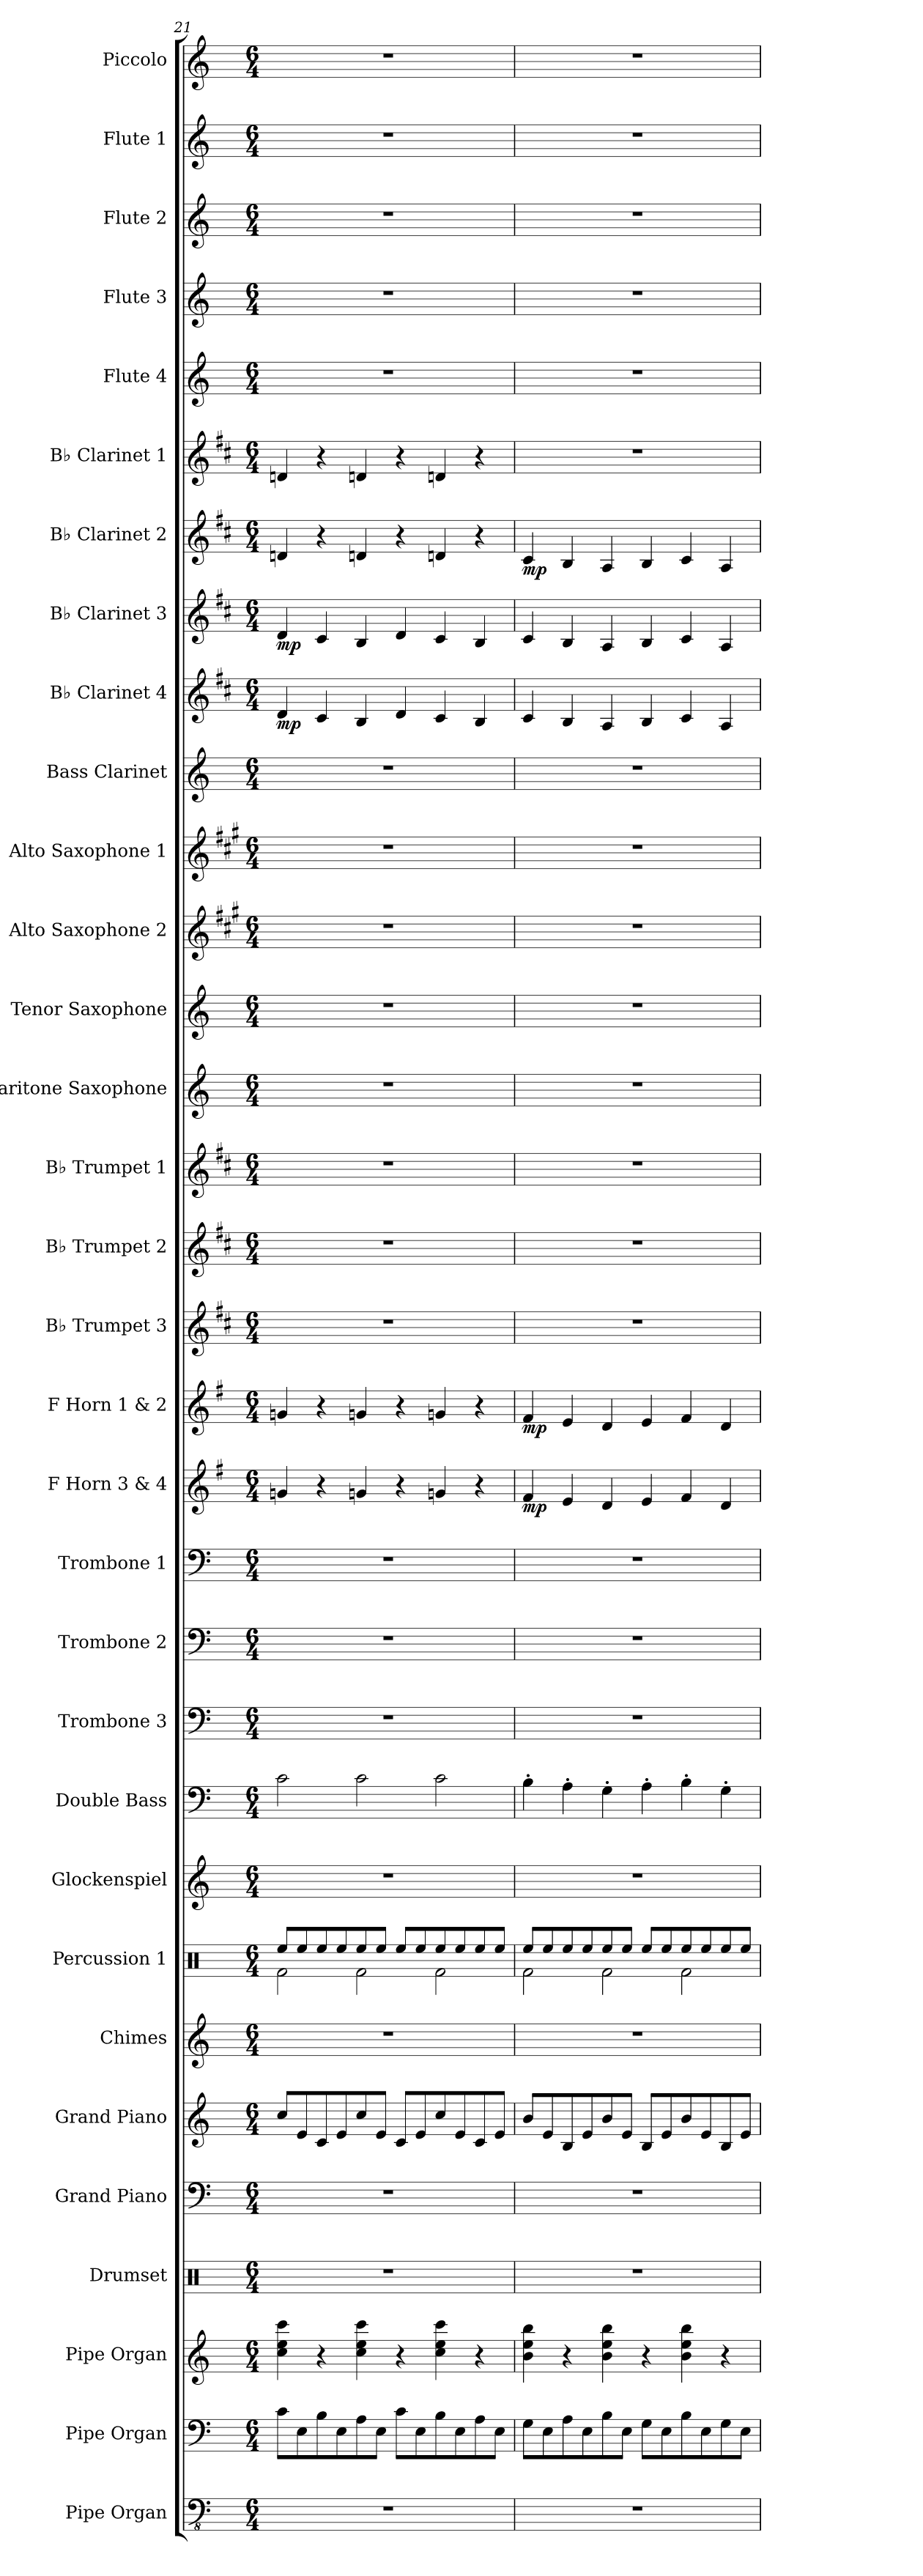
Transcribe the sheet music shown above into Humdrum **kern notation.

**kern	**kern	**kern	**kern	**kern	**kern	**kern	**kern	**kern	**kern	**kern	**kern	**kern	**kern	**dynam	**kern	**dynam	**kern	**kern	**kern	**kern	**kern	**kern	**kern	**kern	**kern	**dynam	**kern	**dynam	**kern	**dynam	**kern	**kern	**kern	**kern	**kern	**kern
*part32	*part31	*part30	*part29	*part28	*part27	*part26	*part25	*part24	*part23	*part22	*part21	*part20	*part19	*part19	*part18	*part18	*part17	*part16	*part15	*part14	*part13	*part12	*part11	*part10	*part9	*part9	*part8	*part8	*part7	*part7	*part6	*part5	*part4	*part3	*part2	*part1
*staff32	*staff31	*staff30	*staff29	*staff28	*staff27	*staff26	*staff25	*staff24	*staff23	*staff22	*staff21	*staff20	*staff19	*staff19	*staff18	*staff18	*staff17	*staff16	*staff15	*staff14	*staff13	*staff12	*staff11	*staff10	*staff9	*staff9	*staff8	*staff8	*staff7	*staff7	*staff6	*staff5	*staff4	*staff3	*staff2	*staff1
*I"Pipe Organ	*I"Pipe Organ	*I"Pipe Organ	*I"Drumset	*I"Grand Piano	*I"Grand Piano	*I"Chimes	*I"Percussion 1	*I"Glockenspiel	*I"Double Bass	*I"Trombone 3	*I"Trombone 2	*I"Trombone 1	*I"F Horn 3 &amp; 4	*	*I"F Horn 1 &amp; 2	*	*I"B♭ Trumpet 3	*I"B♭ Trumpet 2	*I"B♭ Trumpet 1	*I"Baritone Saxophone	*I"Tenor Saxophone	*I"Alto Saxophone 2	*I"Alto Saxophone 1	*I"Bass Clarinet	*I"B♭ Clarinet 4	*	*I"B♭ Clarinet 3	*	*I"B♭ Clarinet 2	*	*I"B♭ Clarinet 1	*I"Flute 4	*I"Flute 3	*I"Flute 2	*I"Flute 1	*I"Piccolo
*I'Org.	*I'Org.	*I'Org.	*I'D. Set	*I'Pno.	*I'Pno.	*I'Cme.	*I'Perc. 1	*I'Glk.	*I'Db.	*I'Tbn. 3	*I'Tbn. 2	*I'Tbn. 1	*I'F Hn. 3 4	*	*I'F Hn. 1 2	*	*I'B♭ Tpt. 3	*I'B♭ Tpt. 2	*I'B♭ Tpt. 1	*I'Bar. Sax.	*I'T. Sax.	*I'A. Sax. 2	*I'A. Sax. 1	*I'B. Cl.	*I'B♭ Cl. 4	*	*I'B♭ Cl. 3	*	*I'B♭ Cl. 2	*	*I'B♭ Cl. 1	*I'Fl. 4	*I'Fl. 3	*I'Fl. 2	*I'Fl. 1	*I'Picc.
*clefFv4	*clefF4	*clefG2	*clefX	*clefF4	*clefG2	*clefG2	*clefX	*clefG2	*clefF4	*clefF4	*clefF4	*clefF4	*clefG2	*	*clefG2	*	*clefG2	*clefG2	*clefG2	*clefG2	*clefG2	*clefG2	*clefG2	*clefG2	*clefG2	*	*clefG2	*	*clefG2	*	*clefG2	*clefG2	*clefG2	*clefG2	*clefG2	*clefG2
*	*	*	*	*	*	*	*	*ITrd-14c-24	*ITrd7c12	*	*	*	*ITrd4c7	*	*ITrd4c7	*	*ITrd1c2	*ITrd1c2	*ITrd1c2	*ITrd12c21	*ITrd8c14	*ITrd5c9	*ITrd5c9	*ITrd8c14	*ITrd1c2	*	*ITrd1c2	*	*ITrd1c2	*	*ITrd1c2	*	*	*	*	*ITrd-7c-12
*k[]	*k[]	*k[]	*k[]	*k[]	*k[]	*k[]	*k[]	*k[]	*k[]	*k[]	*k[]	*k[]	*k[]	*	*k[]	*	*k[]	*k[]	*k[]	*k[]	*k[]	*k[]	*k[]	*k[]	*k[]	*	*k[]	*	*k[]	*	*k[]	*k[]	*k[]	*k[]	*k[]	*k[]
*M6/4	*M6/4	*M6/4	*M6/4	*M6/4	*M6/4	*M6/4	*M6/4	*M6/4	*M6/4	*M6/4	*M6/4	*M6/4	*M6/4	*	*M6/4	*	*M6/4	*M6/4	*M6/4	*M6/4	*M6/4	*M6/4	*M6/4	*M6/4	*M6/4	*	*M6/4	*	*M6/4	*	*M6/4	*M6/4	*M6/4	*M6/4	*M6/4	*M6/4
=21	=21	=21	=21	=21	=21	=21	=21	=21	=21	=21	=21	=21	=21	=21	=21	=21	=21	=21	=21	=21	=21	=21	=21	=21	=21	=21	=21	=21	=21	=21	=21	=21	=21	=21	=21	=21
*	*	*	*	*	*	*	*^	*	*	*	*	*	*	*	*	*	*	*	*	*	*	*	*	*	*	*	*	*	*	*	*	*	*	*	*	*
!	!	!	!	!	!	!	!	!	!	!	!	!	!	!	!	!	!	!	!	!	!	!	!	!	!	!	!LO:DY:b	!	!LO:DY:b	!	!	!	!	!	!	!	!
1.r	8c\L	4cc\ 4ee\ 4ccc\	1.r	1.r	8cc/L	1.r	8Ree/L	2Rf\	1.r	2C\	1.r	1.r	1.r	4cn/	.	4cn/	.	1.r	1.r	1.r	1.r	1.r	1.r	1.r	1.r	4c/	mp	4c/	mp	4cn/	.	4cn/	1.r	1.r	1.r	1.r	1.r
.	8E\	.	.	.	8e/	.	8Ree/	.	.	.	.	.	.	.	.	.	.	.	.	.	.	.	.	.	.	.	.	.	.	.	.	.	.	.	.	.	.
.	8B\	4r	.	.	8c/	.	8Ree/	.	.	.	.	.	.	4r	.	4r	.	.	.	.	.	.	.	.	.	4B/	.	4B/	.	4r	.	4r	.	.	.	.	.
.	8E\	.	.	.	8e/	.	8Ree/	.	.	.	.	.	.	.	.	.	.	.	.	.	.	.	.	.	.	.	.	.	.	.	.	.	.	.	.	.	.
.	8A\	4cc\ 4ee\ 4ccc\	.	.	8cc/	.	8Ree/	2Rf\	.	2C\	.	.	.	4cn/	.	4cn/	.	.	.	.	.	.	.	.	.	4A/	.	4A/	.	4cn/	.	4cn/	.	.	.	.	.
.	8E\J	.	.	.	8e/J	.	8Ree/J	.	.	.	.	.	.	.	.	.	.	.	.	.	.	.	.	.	.	.	.	.	.	.	.	.	.	.	.	.	.
.	8c\L	4r	.	.	8c/L	.	8Ree/L	.	.	.	.	.	.	4r	.	4r	.	.	.	.	.	.	.	.	.	4c/	.	4c/	.	4r	.	4r	.	.	.	.	.
.	8E\	.	.	.	8e/	.	8Ree/	.	.	.	.	.	.	.	.	.	.	.	.	.	.	.	.	.	.	.	.	.	.	.	.	.	.	.	.	.	.
.	8B\	4cc\ 4ee\ 4ccc\	.	.	8cc/	.	8Ree/	2Rf\	.	2C\	.	.	.	4cn/	.	4cn/	.	.	.	.	.	.	.	.	.	4B/	.	4B/	.	4cn/	.	4cn/	.	.	.	.	.
.	8E\	.	.	.	8e/	.	8Ree/	.	.	.	.	.	.	.	.	.	.	.	.	.	.	.	.	.	.	.	.	.	.	.	.	.	.	.	.	.	.
.	8A\	4r	.	.	8c/	.	8Ree/	.	.	.	.	.	.	4r	.	4r	.	.	.	.	.	.	.	.	.	4A/	.	4A/	.	4r	.	4r	.	.	.	.	.
.	8E\J	.	.	.	8e/J	.	8Ree/J	.	.	.	.	.	.	.	.	.	.	.	.	.	.	.	.	.	.	.	.	.	.	.	.	.	.	.	.	.	.
=22	=22	=22	=22	=22	=22	=22	=22	=22	=22	=22	=22	=22	=22	=22	=22	=22	=22	=22	=22	=22	=22	=22	=22	=22	=22	=22	=22	=22	=22	=22	=22	=22	=22	=22	=22	=22	=22
!	!	!	!	!	!	!	!	!	!	!	!	!	!	!	!LO:DY:b	!	!LO:DY:b	!	!	!	!	!	!	!	!	!	!	!	!	!	!LO:DY:b	!	!	!	!	!	!
1.r	8G\L	4b\ 4ee\ 4bb\	1.r	1.r	8b/L	1.r	8Ree/L	2Rf\	1.r	4BB'\	1.r	1.r	1.r	4B/	mp	4B/	mp	1.r	1.r	1.r	1.r	1.r	1.r	1.r	1.r	4B/	.	4B/	.	4B/	mp	1.r	1.r	1.r	1.r	1.r	1.r
.	8E\	.	.	.	8e/	.	8Ree/	.	.	.	.	.	.	.	.	.	.	.	.	.	.	.	.	.	.	.	.	.	.	.	.	.	.	.	.	.	.
.	8A\	4r	.	.	8B/	.	8Ree/	.	.	4AA'\	.	.	.	4A/	.	4A/	.	.	.	.	.	.	.	.	.	4A/	.	4A/	.	4A/	.	.	.	.	.	.	.
.	8E\	.	.	.	8e/	.	8Ree/	.	.	.	.	.	.	.	.	.	.	.	.	.	.	.	.	.	.	.	.	.	.	.	.	.	.	.	.	.	.
.	8B\	4b\ 4ee\ 4bb\	.	.	8b/	.	8Ree/	2Rf\	.	4GG'\	.	.	.	4G/	.	4G/	.	.	.	.	.	.	.	.	.	4G/	.	4G/	.	4G/	.	.	.	.	.	.	.
.	8E\J	.	.	.	8e/J	.	8Ree/J	.	.	.	.	.	.	.	.	.	.	.	.	.	.	.	.	.	.	.	.	.	.	.	.	.	.	.	.	.	.
.	8G\L	4r	.	.	8B/L	.	8Ree/L	.	.	4AA'\	.	.	.	4A/	.	4A/	.	.	.	.	.	.	.	.	.	4A/	.	4A/	.	4A/	.	.	.	.	.	.	.
.	8E\	.	.	.	8e/	.	8Ree/	.	.	.	.	.	.	.	.	.	.	.	.	.	.	.	.	.	.	.	.	.	.	.	.	.	.	.	.	.	.
.	8B\	4b\ 4ee\ 4bb\	.	.	8b/	.	8Ree/	2Rf\	.	4BB'\	.	.	.	4B/	.	4B/	.	.	.	.	.	.	.	.	.	4B/	.	4B/	.	4B/	.	.	.	.	.	.	.
.	8E\	.	.	.	8e/	.	8Ree/	.	.	.	.	.	.	.	.	.	.	.	.	.	.	.	.	.	.	.	.	.	.	.	.	.	.	.	.	.	.
.	8G\	4r	.	.	8B/	.	8Ree/	.	.	4GG'\	.	.	.	4G/	.	4G/	.	.	.	.	.	.	.	.	.	4G/	.	4G/	.	4G/	.	.	.	.	.	.	.
.	8E\J	.	.	.	8e/J	.	8Ree/J	.	.	.	.	.	.	.	.	.	.	.	.	.	.	.	.	.	.	.	.	.	.	.	.	.	.	.	.	.	.
*	*	*	*	*	*	*	*v	*v	*	*	*	*	*	*	*	*	*	*	*	*	*	*	*	*	*	*	*	*	*	*	*	*	*	*	*	*	*
=	=	=	=	=	=	=	=	=	=	=	=	=	=	=	=	=	=	=	=	=	=	=	=	=	=	=	=	=	=	=	=	=	=	=	=	=
*-	*-	*-	*-	*-	*-	*-	*-	*-	*-	*-	*-	*-	*-	*-	*-	*-	*-	*-	*-	*-	*-	*-	*-	*-	*-	*-	*-	*-	*-	*-	*-	*-	*-	*-	*-	*-
